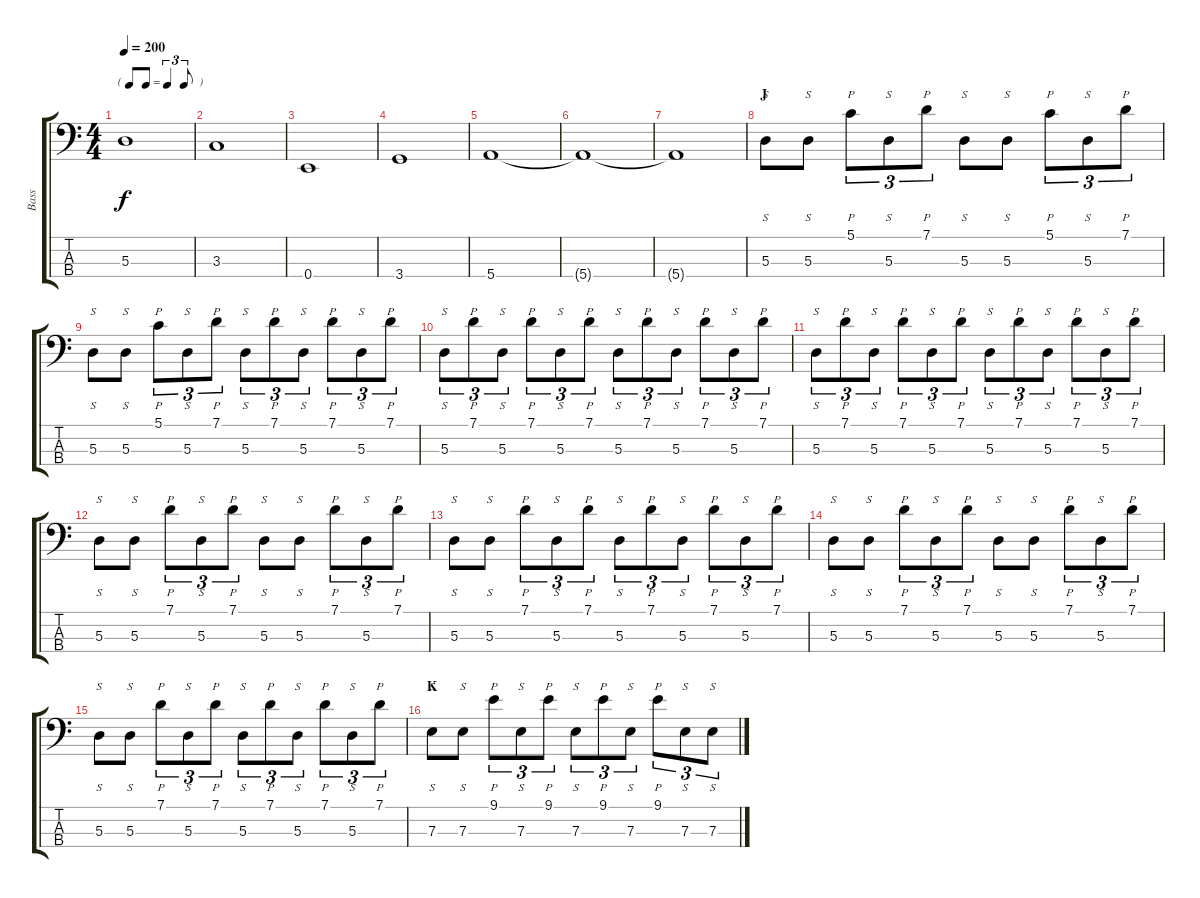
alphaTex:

\track ("Bass" "Bass") {instrument slapbass1}
\staff {score tabs}
\tuning (G2 D2 A1 E1) {hide}
\ts (4 4)
\tf triplet8th
\tempo 200
\clef f4
\ks c
5.3.1{dy f} |
3.3.1 |
0.4.1 |
3.4.1 |
5.4.1 |
5.4{t}.1 |
5.4{t}.1 |
\section ("" "J")
5.3.8{s instrument slapbass1} 5.3.8{s} 5.1.8{p tu (3 2)} 5.3.8{s tu (3 2)} 7.1.8{p tu (3 2)} 5.3.8{s} 5.3.8{s} 5.1.8{p tu (3 2)} 5.3.8{s tu (3 2)} 7.1.8{p tu (3 2)} |
5.3.8{s} 5.3.8{s} 5.1.8{p tu (3 2)} 5.3.8{s tu (3 2)} 7.1.8{p tu (3 2)} 5.3.8{s tu (3 2)} 7.1.8{p tu (3 2)} 5.3.8{s tu (3 2)} 7.1.8{p tu (3 2)} 5.3.8{s tu (3 2)} 7.1.8{p tu (3 2)} |
5.3.8{s tu (3 2)} 7.1.8{p tu (3 2)} 5.3.8{s tu (3 2)} 7.1.8{p tu (3 2)} 5.3.8{s tu (3 2)} 7.1.8{p tu (3 2)} 5.3.8{s tu (3 2)} 7.1.8{p tu (3 2)} 5.3.8{s tu (3 2)} 7.1.8{p tu (3 2)} 5.3.8{s tu (3 2)} 7.1.8{p tu (3 2)} |
5.3.8{s tu (3 2)} 7.1.8{p tu (3 2)} 5.3.8{s tu (3 2)} 7.1.8{p tu (3 2)} 5.3.8{s tu (3 2)} 7.1.8{p tu (3 2)} 5.3.8{s tu (3 2)} 7.1.8{p tu (3 2)} 5.3.8{s tu (3 2)} 7.1.8{p tu (3 2)} 5.3.8{s tu (3 2)} 7.1.8{p tu (3 2)} |
5.3.8{s} 5.3.8{s} 7.1.8{p tu (3 2)} 5.3.8{s tu (3 2)} 7.1.8{p tu (3 2)} 5.3.8{s} 5.3.8{s} 7.1.8{p tu (3 2)} 5.3.8{s tu (3 2)} 7.1.8{p tu (3 2)} |
5.3.8{s} 5.3.8{s} 7.1.8{p tu (3 2)} 5.3.8{s tu (3 2)} 7.1.8{p tu (3 2)} 5.3.8{s tu (3 2)} 7.1.8{p tu (3 2)} 5.3.8{s tu (3 2)} 7.1.8{p tu (3 2)} 5.3.8{s tu (3 2)} 7.1.8{p tu (3 2)} |
5.3.8{s} 5.3.8{s} 7.1.8{p tu (3 2)} 5.3.8{s tu (3 2)} 7.1.8{p tu (3 2)} 5.3.8{s} 5.3.8{s} 7.1.8{p tu (3 2)} 5.3.8{s tu (3 2)} 7.1.8{p tu (3 2)} |
5.3.8{s} 5.3.8{s} 7.1.8{p tu (3 2)} 5.3.8{s tu (3 2)} 7.1.8{p tu (3 2)} 5.3.8{s tu (3 2)} 7.1.8{p tu (3 2)} 5.3.8{s tu (3 2)} 7.1.8{p tu (3 2)} 5.3.8{s tu (3 2)} 7.1.8{p tu (3 2)} |
\section ("" "K")
7.3.8{s} 7.3.8{s} 9.1.8{p tu (3 2)} 7.3.8{s tu (3 2)} 9.1.8{p tu (3 2)} 7.3.8{s tu (3 2)} 9.1.8{p tu (3 2)} 7.3.8{s tu (3 2)} 9.1.8{p tu (3 2)} 7.3.8{s tu (3 2)} 7.3.8{s tu (3 2)}
